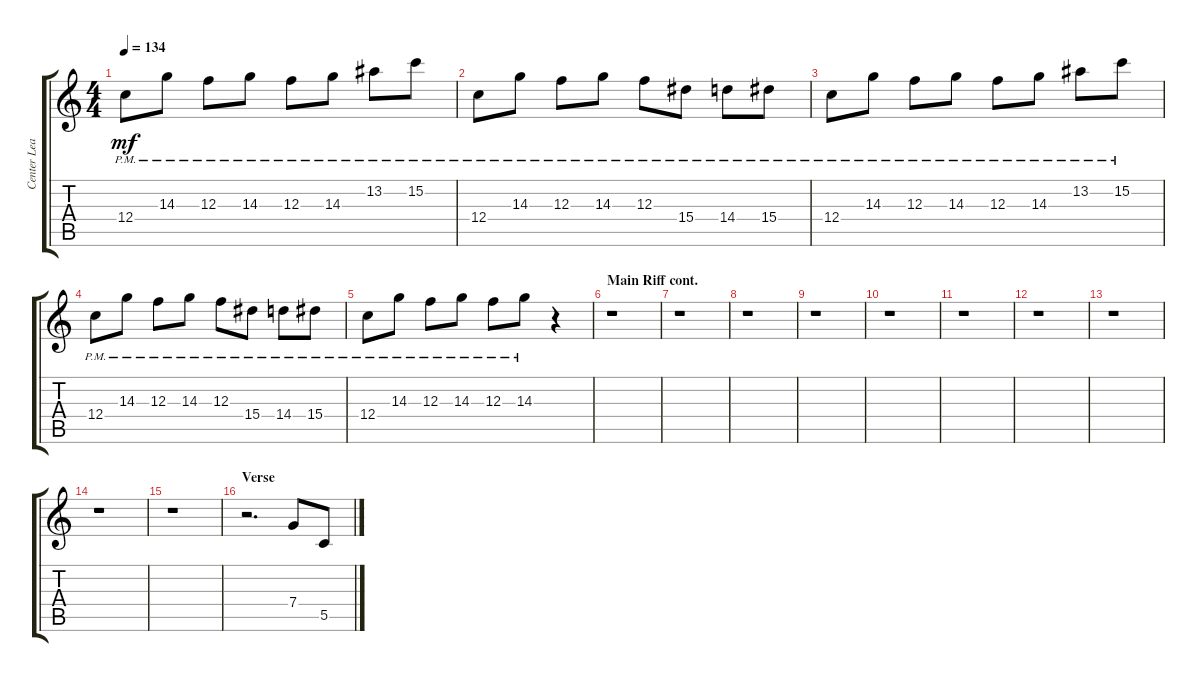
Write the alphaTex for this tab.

\track ("Center Lead" "Center Lea") {instrument overdrivenguitar}
\staff {score tabs}
\tuning (D4 A3 F3 C3 G2 C2) {hide}
\ts (4 4)
\tempo 134
\clef g2
\ks aminor
12.4{pm}.8{dy mf} 14.3{pm}.8 12.3{pm}.8 14.3{pm}.8 12.3{pm}.8 14.3{pm}.8 13.2{pm}.8 15.2{pm}.8 |
12.4{pm}.8 14.3{pm}.8 12.3{pm}.8 14.3{pm}.8 12.3{pm}.8 15.4{pm}.8 14.4{pm}.8 15.4{pm}.8 |
12.4{pm}.8 14.3{pm}.8 12.3{pm}.8 14.3{pm}.8 12.3{pm}.8 14.3{pm}.8 13.2{pm}.8 15.2{pm}.8 |
12.4{pm}.8 14.3{pm}.8 12.3{pm}.8 14.3{pm}.8 12.3{pm}.8 15.4{pm}.8 14.4{pm}.8 15.4{pm}.8 |
12.4{pm}.8 14.3{pm}.8 12.3{pm}.8 14.3{pm}.8 12.3{pm}.8 14.3{pm}.8 r.4 |
\section ("" "Main Riff cont.")
r.1 |
r.1 |
r.1 |
r.1 |
r.1 |
r.1 |
r.1 |
r.1 |
r.1 |
r.1 |
\section ("" "Verse")
r.2{d} 7.4.8 5.5.8
